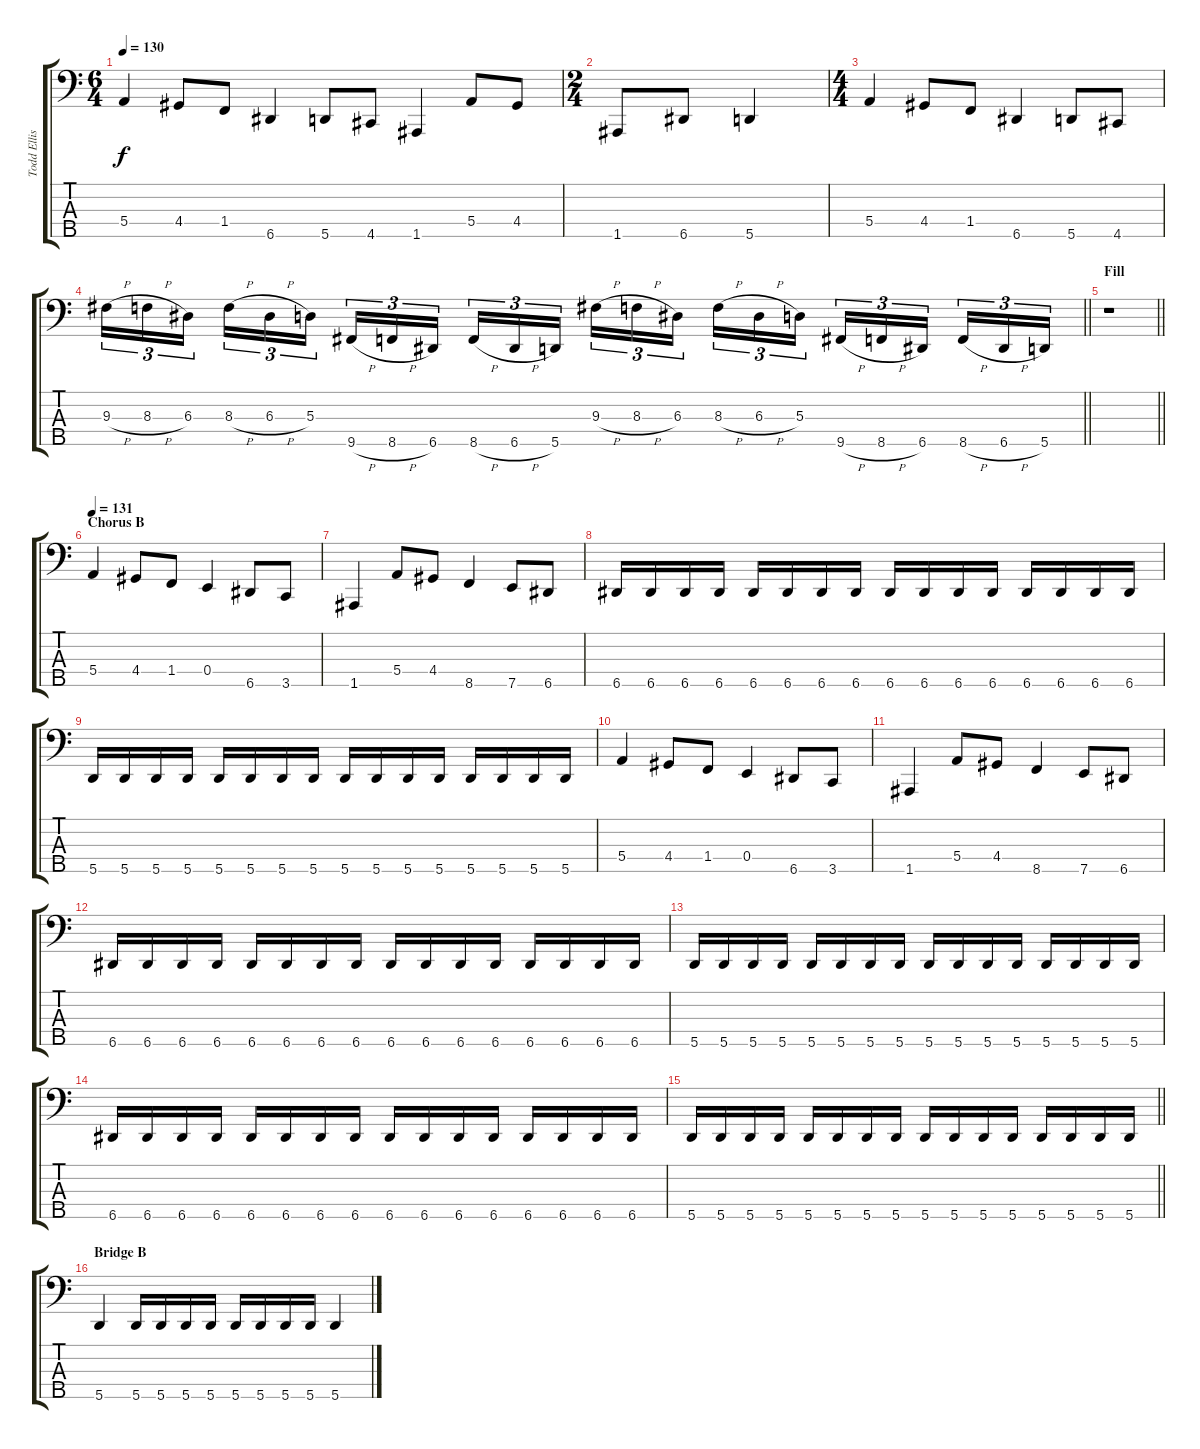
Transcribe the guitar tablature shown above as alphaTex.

\track ("Todd Ellis" "Todd Ellis") {instrument electricbassfinger}
\staff {score tabs}
\tuning (G2 D2 A1 E1 A0) {hide}
\ts (6 4)
\tempo 130
\clef f4
\ks c
5.4.4{dy f} 4.4.8 1.4.8 6.5.4 5.5.8 4.5.8 1.5.4 5.4.8 4.4.8 |
\ts (2 4)
1.5.8 6.5.8 5.5.4 |
\ts (4 4)
5.4.4 4.4.8 1.4.8 6.5.4 5.5.8 4.5.8 |
\barLineRight lightlight
9.3{h}.16{tu (3 2)} 8.3{h}.16{tu (3 2)} 6.3.16{tu (3 2) beam splitsecondary} 8.3{h}.16{tu (3 2)} 6.3{h}.16{tu (3 2)} 5.3.16{tu (3 2)} 9.5{h}.16{tu (3 2)} 8.5{h}.16{tu (3 2)} 6.5.16{tu (3 2) beam splitsecondary} 8.5{h}.16{tu (3 2)} 6.5{h}.16{tu (3 2)} 5.5.16{tu (3 2)} 9.3{h}.16{tu (3 2)} 8.3{h}.16{tu (3 2)} 6.3.16{tu (3 2) beam splitsecondary} 8.3{h}.16{tu (3 2)} 6.3{h}.16{tu (3 2)} 5.3.16{tu (3 2)} 9.5{h}.16{tu (3 2)} 8.5{h}.16{tu (3 2)} 6.5.16{tu (3 2) beam splitsecondary} 8.5{h}.16{tu (3 2)} 6.5{h}.16{tu (3 2)} 5.5.16{tu (3 2)} |
\section ("" "Fill")
\barLineRight lightlight
r.1 |
\section ("" "Chorus B")
\tempo 131
5.4.4 4.4.8 1.4.8 0.4.4 6.5.8 3.5.8 |
1.5.4 5.4.8 4.4.8 8.5.4 7.5.8 6.5.8 |
6.5.16 6.5.16 6.5.16 6.5.16 6.5.16 6.5.16 6.5.16 6.5.16 6.5.16 6.5.16 6.5.16 6.5.16 6.5.16 6.5.16 6.5.16 6.5.16 |
5.5.16 5.5.16 5.5.16 5.5.16 5.5.16 5.5.16 5.5.16 5.5.16 5.5.16 5.5.16 5.5.16 5.5.16 5.5.16 5.5.16 5.5.16 5.5.16 |
5.4.4 4.4.8 1.4.8 0.4.4 6.5.8 3.5.8 |
1.5.4 5.4.8 4.4.8 8.5.4 7.5.8 6.5.8 |
6.5.16 6.5.16 6.5.16 6.5.16 6.5.16 6.5.16 6.5.16 6.5.16 6.5.16 6.5.16 6.5.16 6.5.16 6.5.16 6.5.16 6.5.16 6.5.16 |
5.5.16 5.5.16 5.5.16 5.5.16 5.5.16 5.5.16 5.5.16 5.5.16 5.5.16 5.5.16 5.5.16 5.5.16 5.5.16 5.5.16 5.5.16 5.5.16 |
6.5.16 6.5.16 6.5.16 6.5.16 6.5.16 6.5.16 6.5.16 6.5.16 6.5.16 6.5.16 6.5.16 6.5.16 6.5.16 6.5.16 6.5.16 6.5.16 |
\barLineRight lightlight
5.5.16 5.5.16 5.5.16 5.5.16 5.5.16 5.5.16 5.5.16 5.5.16 5.5.16 5.5.16 5.5.16 5.5.16 5.5.16 5.5.16 5.5.16 5.5.16 |
\section ("" "Bridge B")
5.5.4 5.5.16 5.5.16 5.5.16 5.5.16 5.5.16 5.5.16 5.5.16 5.5.16 5.5.4
